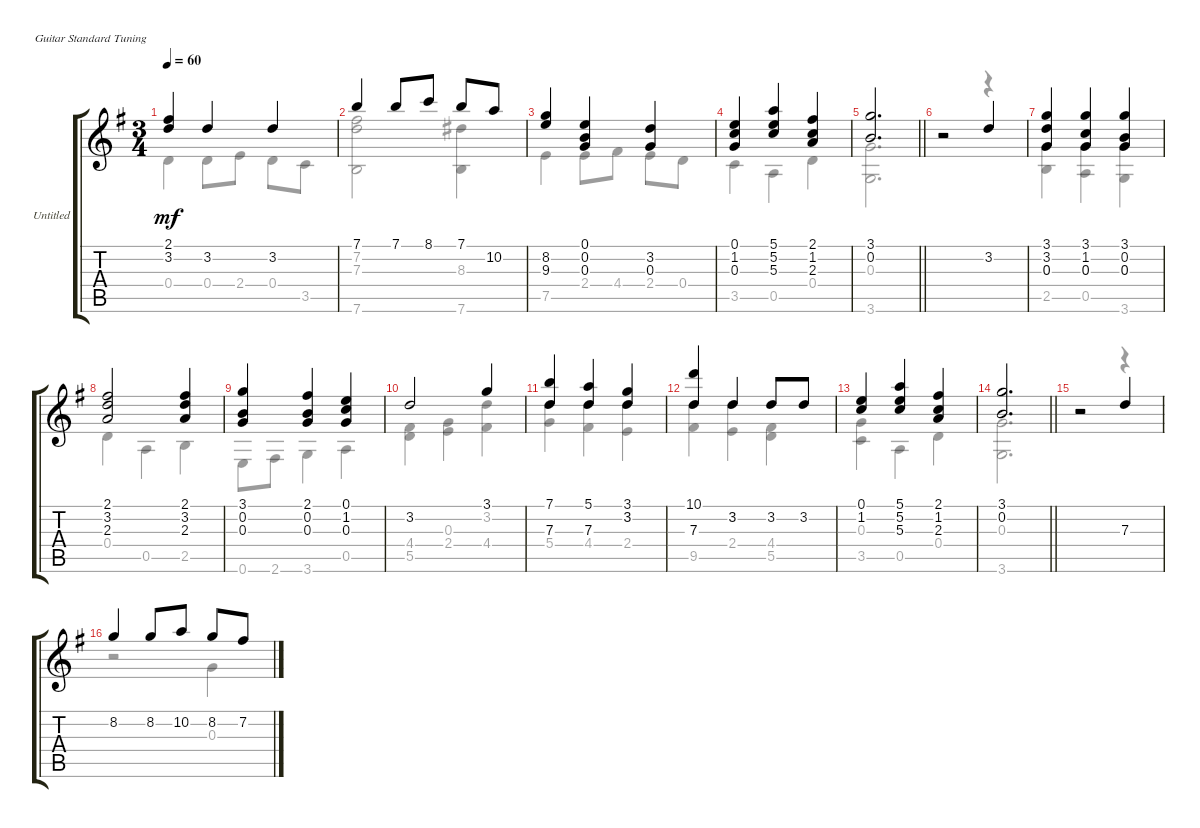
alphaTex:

\bracketExtendMode groupsimilarinstruments
\firstSystemTrackNameOrientation horizontal
\otherSystemsTrackNameOrientation horizontal
\track ("Untitled" "Untitled") {instrument acousticguitarnylon}
\staff {score tabs}
\tuning (E4 B3 G3 D3 A2 E2)
\voice
\ts (3 4)
\tempo 60
\clef g2
\ks g
(2.1 3.2).4{dy mf} 3.2.4 3.2.4 |
7.1.4 7.1.8 8.1.8 7.1.8 10.2.8 |
(8.2 9.3).4 (0.1 0.2 0.3).4 (3.2 0.3).4 |
(0.1 1.2 0.3).4 (5.1 5.2 5.3).4 (2.1 1.2 2.3).4 |
\barLineRight lightlight
(3.1 0.2).2{d} |
\section ("" "")
r.2 3.2.4 |
(3.1 3.2 0.3).4 (3.1 1.2 0.3).4 (3.1 0.2 0.3).4 |
(2.1 3.2 2.3).2 (2.1 3.2 2.3).4 |
(3.1 0.2 0.3).4 (2.1 0.2 0.3).4 (0.1 1.2 0.3).4 |
3.2.2 3.1.4 |
(7.1 7.3).4 (5.1 7.3).4 (3.1 3.2).4 |
(10.1 7.3).4 3.2.4 3.2.8 3.2.8 |
(0.1 1.2).4 (5.1 5.2 5.3).4 (2.1 1.2 2.3).4 |
\barLineRight lightlight
(3.1 0.2).2{d} |
\section ("" "")
r.2 7.3.4 |
8.2.4 8.2.8 10.2.8 8.2.8 7.2.8
\voice
\clef g2
\ottava regular
\simile none
\ks g
0.4.4{dy mf} 0.4.8 2.4.8 0.4.8 3.5.8 |
(7.2 7.3 7.6).2 (8.3 7.6).4 |
7.5.4 2.4.8 4.4.8 2.4.8 0.4.8 |
3.5.4 0.5.4 0.4.4 |
\barLineRight lightlight
(0.3 3.6).2{d} |
r.2 r.4 |
(0.3 2.5).4 (0.3 0.5).4 (0.3 3.6).4 |
0.4.4 0.5.4 2.5.4 |
0.6.8 2.6.8 3.6.4 0.5.4 |
(4.4 5.5).4 (0.3 2.4).4 (3.2 4.4).4 |
(7.3 5.4).4 (7.3 4.4).4 (3.2 2.4).4 |
(7.3 9.5).4 (3.2 2.4).4 (4.4 5.5).4 |
(0.3 3.5).4 0.5.4 0.4.4 |
\barLineRight lightlight
(0.3 3.6).2{d} |
r.2 r.4 |
r.2 0.3.4
